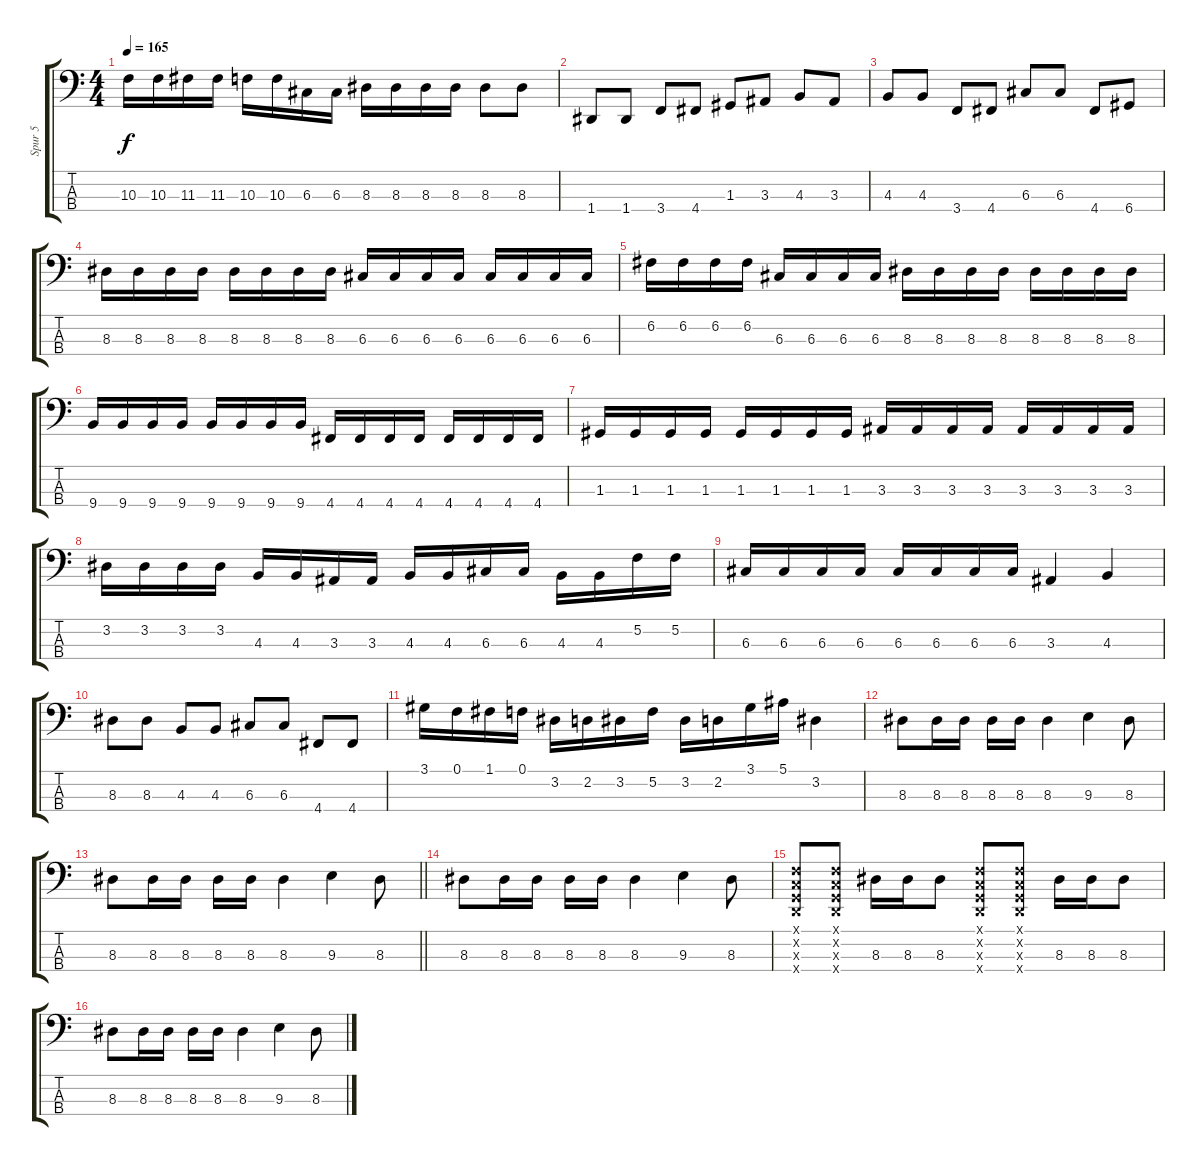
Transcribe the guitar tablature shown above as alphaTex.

\track ("Spur 5" "Spur 5") {instrument electricbasspick}
\staff {score tabs}
\tuning (F2 C2 G1 D1) {hide}
\ts (4 4)
\tempo 165
\clef f4
\ks c
10.3.16{dy f} 10.3.16 11.3.16 11.3.16 10.3.16 10.3.16 6.3.16 6.3.16 8.3.16 8.3.16 8.3.16 8.3.16 8.3.8 8.3.8 |
1.4.8 1.4.8 3.4.8 4.4.8 1.3.8 3.3.8 4.3.8 3.3.8 |
4.3.8 4.3.8 3.4.8 4.4.8 6.3.8 6.3.8 4.4.8 6.4.8 |
8.3.16 8.3.16 8.3.16 8.3.16 8.3.16 8.3.16 8.3.16 8.3.16 6.3.16 6.3.16 6.3.16 6.3.16 6.3.16 6.3.16 6.3.16 6.3.16 |
6.2.16 6.2.16 6.2.16 6.2.16 6.3.16 6.3.16 6.3.16 6.3.16 8.3.16 8.3.16 8.3.16 8.3.16 8.3.16 8.3.16 8.3.16 8.3.16 |
9.4.16 9.4.16 9.4.16 9.4.16 9.4.16 9.4.16 9.4.16 9.4.16 4.4.16 4.4.16 4.4.16 4.4.16 4.4.16 4.4.16 4.4.16 4.4.16 |
1.3.16 1.3.16 1.3.16 1.3.16 1.3.16 1.3.16 1.3.16 1.3.16 3.3.16 3.3.16 3.3.16 3.3.16 3.3.16 3.3.16 3.3.16 3.3.16 |
3.2.16 3.2.16 3.2.16 3.2.16 4.3.16 4.3.16 3.3.16 3.3.16 4.3.16 4.3.16 6.3.16 6.3.16 4.3.16 4.3.16 5.2.16 5.2.16 |
6.3.16 6.3.16 6.3.16 6.3.16 6.3.16 6.3.16 6.3.16 6.3.16 3.3.4 4.3.4 |
8.3.8 8.3.8 4.3.8 4.3.8 6.3.8 6.3.8 4.4.8 4.4.8 |
3.1.16 0.1.16 1.1.16 0.1.16 3.2.16 2.2.16 3.2.16 5.2.16 3.2.16 2.2.16 3.1.16 5.1.16 3.2.4 |
8.3.8 8.3.16 8.3.16 8.3.16 8.3.16 8.3.4 9.3.4 8.3.8 |
\barLineRight lightlight
8.3.8 8.3.16 8.3.16 8.3.16 8.3.16 8.3.4 9.3.4 8.3.8 |
8.3.8 8.3.16 8.3.16 8.3.16 8.3.16 8.3.4 9.3.4 8.3.8 |
(0.1{x} 0.2{x} 0.3{x} 0.4{x}).8 (0.1{x} 0.2{x} 0.3{x} 0.4{x}).8 8.3.16 8.3.16 8.3.8 (0.1{x} 0.2{x} 0.3{x} 0.4{x}).8 (0.1{x} 0.2{x} 0.3{x} 0.4{x}).8 8.3.16 8.3.16 8.3.8 |
8.3.8 8.3.16 8.3.16 8.3.16 8.3.16 8.3.4 9.3.4 8.3.8
